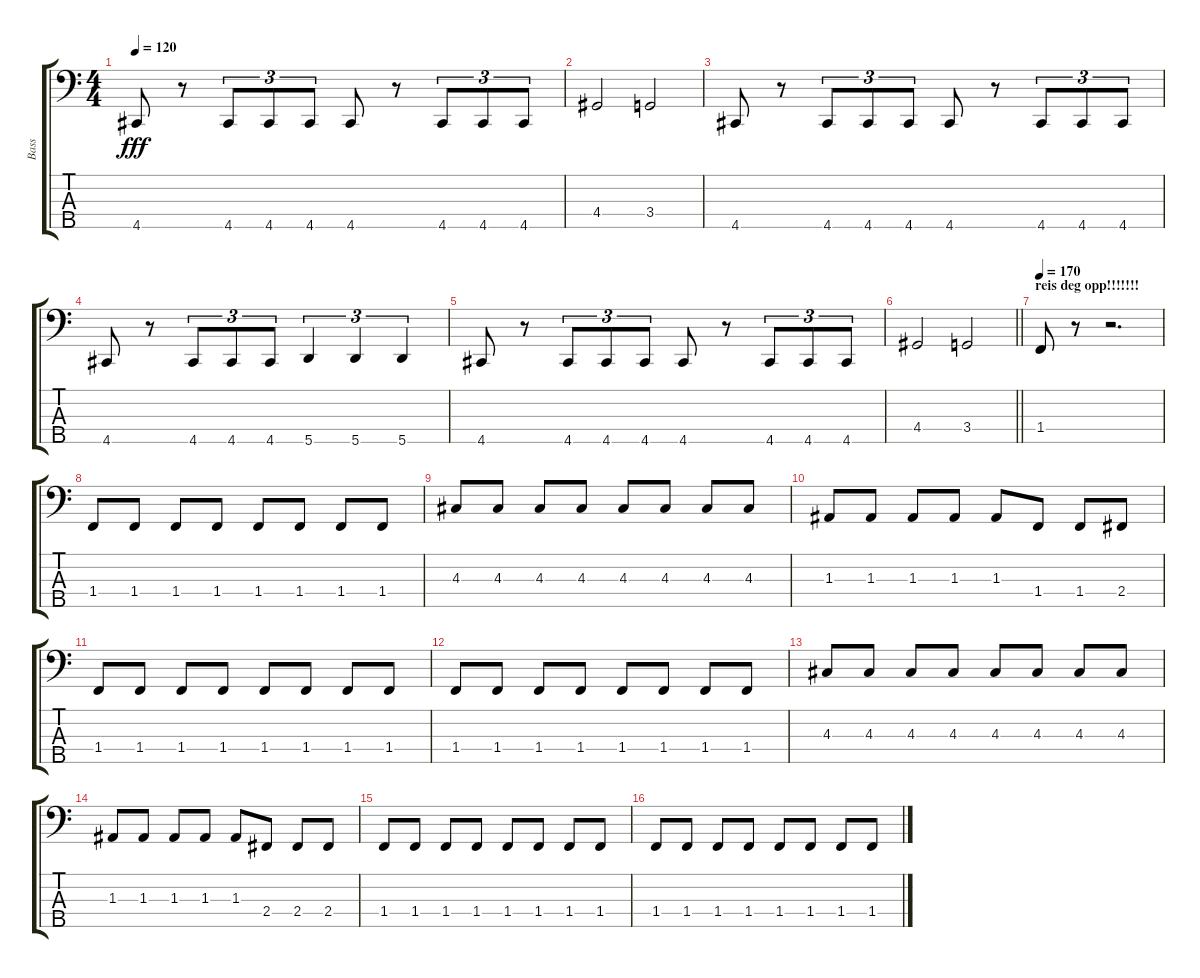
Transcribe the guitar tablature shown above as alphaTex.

\track ("Bass" "Bass") {instrument electricbassfinger}
\staff {score tabs}
\tuning (G2 D2 A1 E1 A0) {hide}
\ts (4 4)
\tempo 120
\clef f4
\ks c
4.5.8{dy fff} r.8 4.5.8{tu (3 2)} 4.5.8{tu (3 2)} 4.5.8{tu (3 2)} 4.5.8 r.8 4.5.8{tu (3 2)} 4.5.8{tu (3 2)} 4.5.8{tu (3 2)} |
4.4.2 3.4.2 |
4.5.8 r.8 4.5.8{tu (3 2)} 4.5.8{tu (3 2)} 4.5.8{tu (3 2)} 4.5.8 r.8 4.5.8{tu (3 2)} 4.5.8{tu (3 2)} 4.5.8{tu (3 2)} |
4.5.8 r.8 4.5.8{tu (3 2)} 4.5.8{tu (3 2)} 4.5.8{tu (3 2)} 5.5.4{tu (3 2)} 5.5.4{tu (3 2)} 5.5.4{tu (3 2)} |
4.5.8 r.8 4.5.8{tu (3 2)} 4.5.8{tu (3 2)} 4.5.8{tu (3 2)} 4.5.8 r.8 4.5.8{tu (3 2)} 4.5.8{tu (3 2)} 4.5.8{tu (3 2)} |
\barLineRight lightlight
4.4.2 3.4.2 |
\section ("" "reis deg opp!!!!!!!")
\tempo 170
1.4.8 r.8 r.2{d} |
1.4.8 1.4.8 1.4.8 1.4.8 1.4.8 1.4.8 1.4.8 1.4.8 |
4.3.8 4.3.8 4.3.8 4.3.8 4.3.8 4.3.8 4.3.8 4.3.8 |
1.3.8 1.3.8 1.3.8 1.3.8 1.3.8 1.4.8 1.4.8 2.4.8 |
1.4.8 1.4.8 1.4.8 1.4.8 1.4.8 1.4.8 1.4.8 1.4.8 |
1.4.8 1.4.8 1.4.8 1.4.8 1.4.8 1.4.8 1.4.8 1.4.8 |
4.3.8 4.3.8 4.3.8 4.3.8 4.3.8 4.3.8 4.3.8 4.3.8 |
1.3.8 1.3.8 1.3.8 1.3.8 1.3.8 2.4.8 2.4.8 2.4.8 |
1.4.8 1.4.8 1.4.8 1.4.8 1.4.8 1.4.8 1.4.8 1.4.8 |
1.4.8 1.4.8 1.4.8 1.4.8 1.4.8 1.4.8 1.4.8 1.4.8
